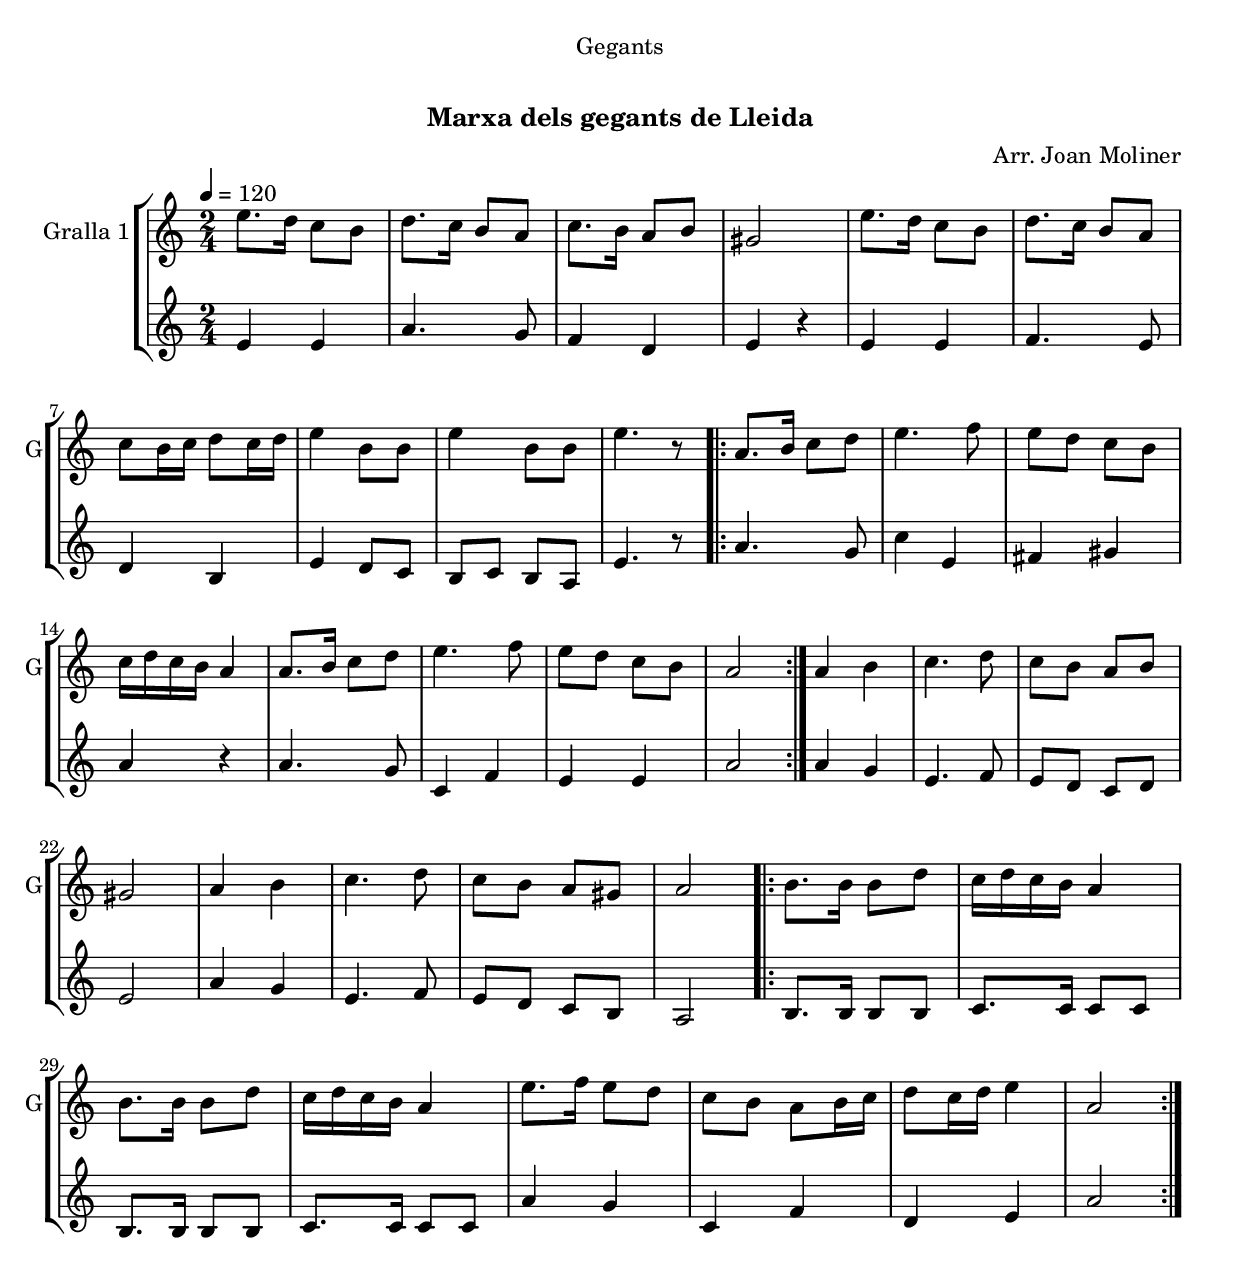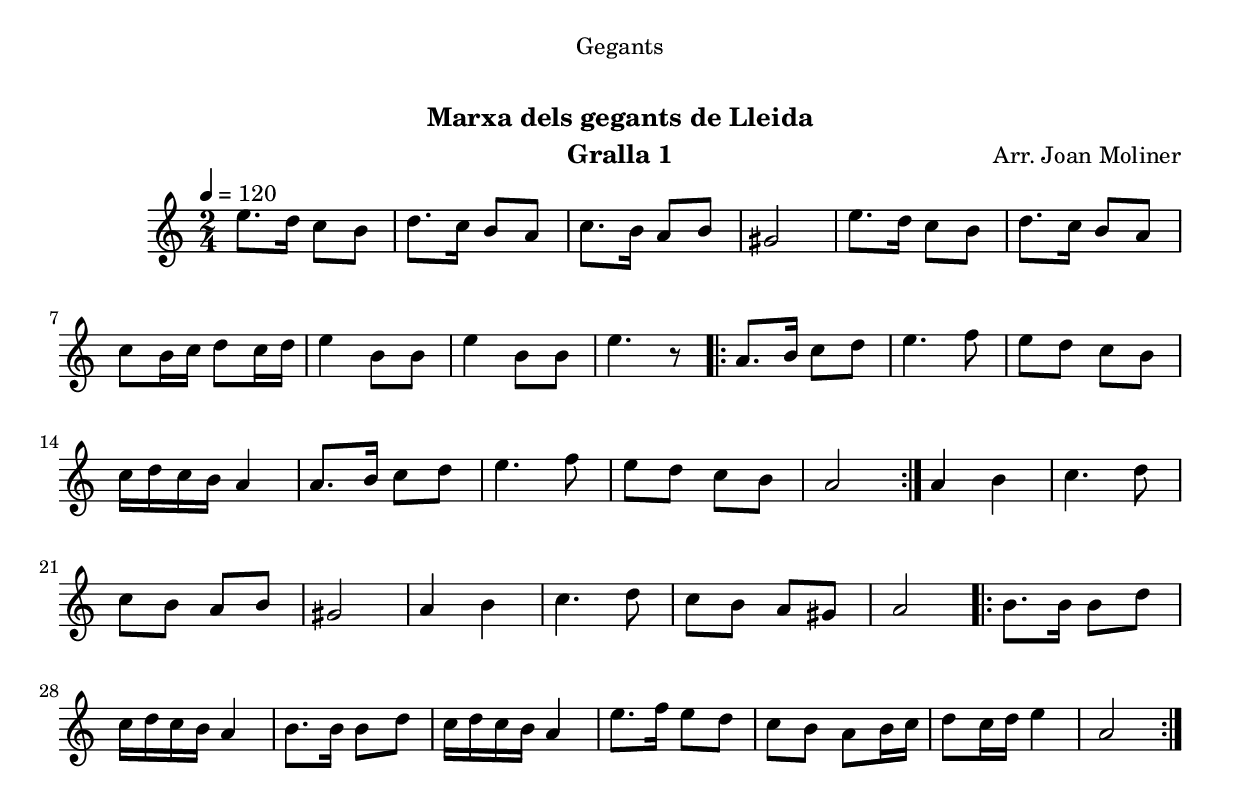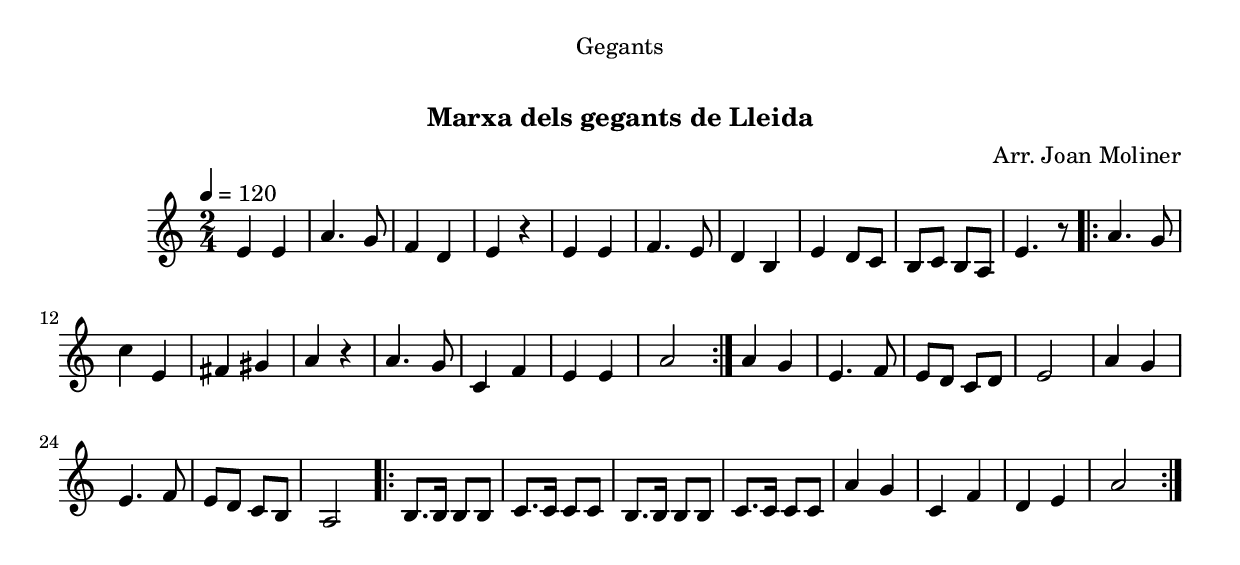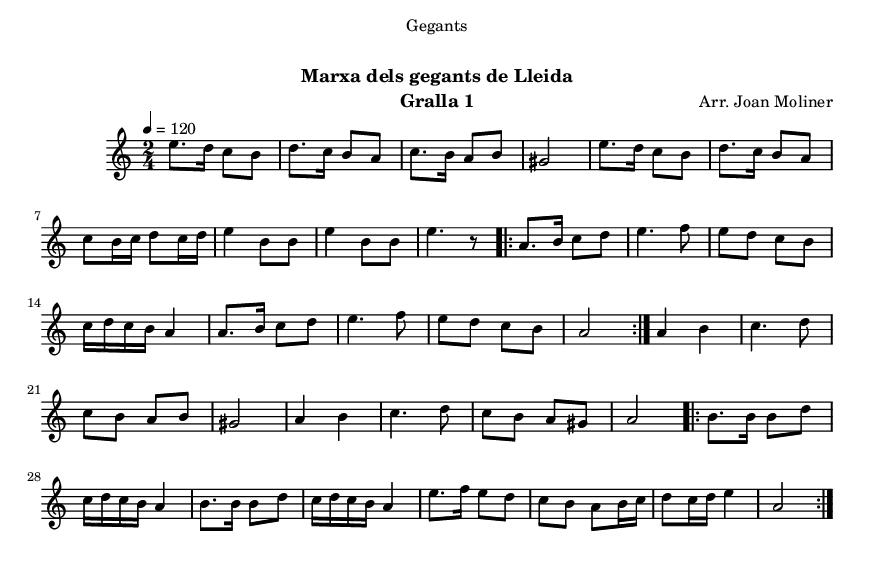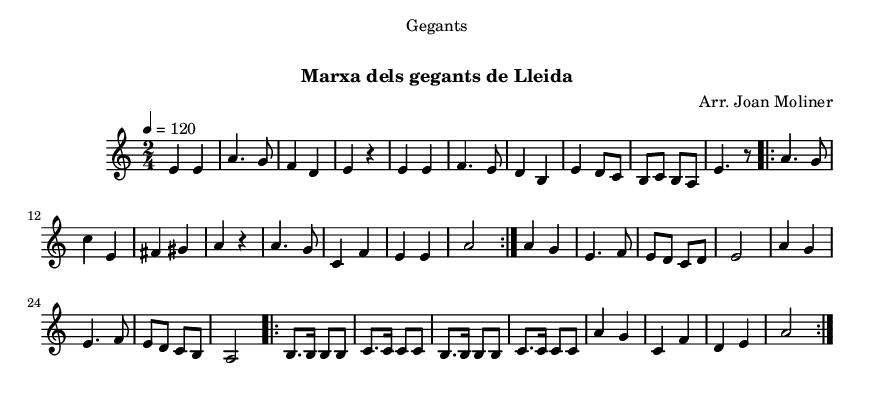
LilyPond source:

\version "2.16.0"

\header {
  dedication="Gegants"
  title="                  "
  subtitle="Marxa dels gegants de Lleida"
  subsubtitle=""
  poet=""
  meter=""
  piece=""
  composer="Arr. Joan Moliner"
  arranger=""
  opus=""
  instrument=""
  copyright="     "
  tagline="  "
}

liniaroAa =
\relative e''
{
  \tempo 4=120
  \clef treble
  \key c \major
  \time 2/4
  e8. d16 c8 b  |
  d8. c16 b8 a  |
  c8. b16 a8 b  |
  gis2  |
  %05
  e'8. d16 c8 b  |
  d8. c16 b8 a  |
  c8 b16 c d8 c16 d  |
  e4 b8 b  |
  e4 b8 b  |
  %10
  e4. r8  |
  \repeat volta 2 { a,8. b16 c8 d  |
  e4. f8  |
  e8 d c b  |
  c16 d c b a4  |
  %15
  a8. b16 c8 d  |
  e4. f8  |
  e8 d c b  |
  a2  | }
  a4 b  |
  %20
  c4. d8  |
  c8 b a b  |
  gis2  |
  a4 b  |
  c4. d8  |
  %25
  c8 b a gis  |
  a2  |
  \repeat volta 2 { b8. b16 b8 d  |
  c16 d c b a4  |
  b8. b16 b8 d  |
  %30
  c16 d c b a4  |
  e'8. f16 e8 d  |
  c8 b a b16 c  |
  d8 c16 d e4  |
  a,2  | }
}

liniaroAb =
\relative e'
{
  \tempo 4=120
  \clef treble
  \key c \major
  \time 2/4
  e4 e  |
  a4. g8  |
  f4 d  |
  e4 r4  | % kompletite
  %05
  e4 e  |
  f4. e8  |
  d4 b  |
  e4 d8 c  |
  b8 c b a  |
  %10
  e'4. r8  |
  \repeat volta 2 { a4. g8  |
  c4 e,  |
  fis4 gis  |
  a4 r  |
  %15
  a4. g8  |
  c,4 f  |
  e4 e  |
  a2  | }
  a4 g  |
  %20
  e4. f8  |
  e8 d c d  |
  e2  |
  a4 g  |
  e4. f8  |
  %25
  e8 d c b  |
  a2  |
  \repeat volta 2 { b8. b16 b8 b  |
  c8. c16 c8 c  |
  b8. b16 b8 b  |
  %30
  c8. c16 c8 c  |
  a'4 g  |
  c,4 f  |
  d4 e  |
  a2  | }
}

\book {

\paper {
  print-page-number = false
}

\bookpart {
  \score {
    \new StaffGroup {
      \override Score.RehearsalMark #'self-alignment-X = #LEFT
      <<
        \new Staff \with {instrumentName = #"Gralla 1" shortInstrumentName = #"G"} \liniaroAa
        \new Staff \with {instrumentName = #"" shortInstrumentName = #" "} \liniaroAb
      >>
    }
    \layout {}
  }\score { \unfoldRepeats
    \new StaffGroup {
      \override Score.RehearsalMark #'self-alignment-X = #LEFT
      <<
        \new Staff \with {instrumentName = #"Gralla 1" shortInstrumentName = #"G"} \liniaroAa
        \new Staff \with {instrumentName = #"" shortInstrumentName = #" "} \liniaroAb
      >>
    }
    \midi {}
  }
}

\bookpart {
  \header {instrument="Gralla 1"}
  \score {
    \new StaffGroup {
      \override Score.RehearsalMark #'self-alignment-X = #LEFT
      <<
        \new Staff \liniaroAa
      >>
    }
    \layout {}
  }\score { \unfoldRepeats
    \new StaffGroup {
      \override Score.RehearsalMark #'self-alignment-X = #LEFT
      <<
        \new Staff \liniaroAa
      >>
    }
    \midi {}
  }
}

\bookpart {
  \header {instrument=""}
  \score {
    \new StaffGroup {
      \override Score.RehearsalMark #'self-alignment-X = #LEFT
      <<
        \new Staff \liniaroAb
      >>
    }
    \layout {}
  }\score { \unfoldRepeats
    \new StaffGroup {
      \override Score.RehearsalMark #'self-alignment-X = #LEFT
      <<
        \new Staff \liniaroAb
      >>
    }
    \midi {}
  }
}

}

\book {

\paper {
  print-page-number = false
  #(set-paper-size "a6landscape")
  #(layout-set-staff-size 14)
}

\bookpart {
  \header {instrument="Gralla 1"}
  \score {
    \new StaffGroup {
      \override Score.RehearsalMark #'self-alignment-X = #LEFT
      <<
        \new Staff \liniaroAa
      >>
    }
    \layout {}
  }
}

\bookpart {
  \header {instrument=""}
  \score {
    \new StaffGroup {
      \override Score.RehearsalMark #'self-alignment-X = #LEFT
      <<
        \new Staff \liniaroAb
      >>
    }
    \layout {}
  }
}

}

